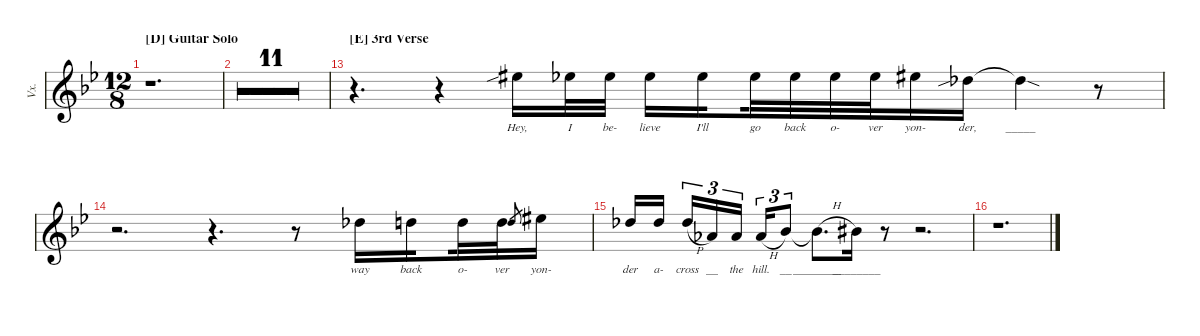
\hideDynamics
\bracketExtendMode groupsimilarinstruments
\otherSystemsTrackNameOrientation horizontal
\track ("Vocal" "Vx.") {multiBarRest instrument flute}
\staff {score}
\tuning (Eb4 Bb3 Gb3 Db3 Ab2 Eb2)
\displaytranspose 12
\ts (12 8)
\section ("D" "Guitar Solo")
\tempo (84 hide)
\clef g2
\scale
0.469665
\ks bb
r.1{d dy mp beam Down} |
\scale 0
r.1{d beam Down} |
\scale
0.530715 r.1{d txt "but I still got my guitar ..." beam Down} |
\scale 0
r.1{d beam Down} |
\scale 0
r.1{d beam Down} |
\scale 0
r.1{d beam Down} |
\scale 0
r.1{d beam Down} |
\scale 0
r.1{d beam Down} |
\scale 0
r.1{d beam Down} |
\scale 0
r.1{d beam Down} |
\scale 0
r.1{d beam Down} |
\scale 0
r.1{d beam Down} |
\section ("E" "3rd Verse")
r.4{d beam Down} r.4{beam Down} 2.1{sib acc #}.16{lyrics (0 "Hey,") lyrics (1 "") lyrics (2 "") lyrics (3 "") lyrics (4 "") beam Down} 0.1{acc forcenatural}.32{lyrics (0 "I") lyrics (1 "") lyrics (2 "") lyrics (3 "") lyrics (4 "") beam Down} 0.1{acc forcenatural}.32{lyrics (0 "be-") lyrics (1 "") lyrics (2 "") lyrics (3 "") lyrics (4 "") beam Down} 0.1{acc forcenatural}.16{lyrics (0 "lieve") lyrics (1 "") lyrics (2 "") lyrics (3 "") lyrics (4 "") beam Down} 0.1{acc forcenatural}.16{lyrics (0 "I'll") lyrics (1 "") lyrics (2 "") lyrics (3 "") lyrics (4 "") beam Down beam splitsecondary} 0.1{acc forcenatural}.32{lyrics (0 "go") lyrics (1 "") lyrics (2 "") lyrics (3 "") lyrics (4 "") beam Down} 0.1{acc forcenatural}.32{lyrics (0 "back") lyrics (1 "") lyrics (2 "") lyrics (3 "") lyrics (4 "") beam Down} 0.1{acc forcenatural}.32{lyrics (0 "o-") lyrics (1 "") lyrics (2 "") lyrics (3 "") lyrics (4 "") beam Down} 0.1{acc forcenatural}.32{lyrics (0 "ver") lyrics (1 "") lyrics (2 "") lyrics (3 "") lyrics (4 "") beam Down} 2.1{acc #}.16{lyrics (0 "yon-") lyrics (1 "") lyrics (2 "") lyrics (3 "") lyrics (4 "") beam Down} 3.2{sib acc forcenatural}.16{lyrics (0 "der,") lyrics (1 "") lyrics (2 "") lyrics (3 "") lyrics (4 "") beam Down} 3.2{sod t acc forcenatural}.4{lyrics (0 "_____") lyrics (1 "") lyrics (2 "") lyrics (3 "") lyrics (4 "") beam Down} r.8{beam Down} |
r.2{d beam Down} r.4{d beam Down} r.8{beam Down} 3.2{acc forcenatural}.16{lyrics (0 "way") lyrics (1 "") lyrics (2 "") lyrics (3 "") lyrics (4 "") beam Down} 4.2{acc #}.16{lyrics (0 "back") lyrics (1 "") lyrics (2 "") lyrics (3 "") lyrics (4 "") beam Down beam splitsecondary} 4.2{acc #}.32{lyrics (0 "o-") lyrics (1 "") lyrics (2 "") lyrics (3 "") lyrics (4 "") beam Down} 4.2{acc #}.32{lyrics (0 "ver") lyrics (1 "") lyrics (2 "") lyrics (3 "") lyrics (4 "") beam Down} 4.2{acc #}.8{gr beam Up} 2.1{acc #}.16{lyrics (0 "yon-") lyrics (1 "") lyrics (2 "") lyrics (3 "") lyrics (4 "") beam Down} |
3.2{acc forcenatural}.16{lyrics (0 "der") lyrics (1 "") lyrics (2 "") lyrics (3 "") lyrics (4 "") beam Up beam merge} 3.2{acc forcenatural}.16{lyrics (0 "a-") lyrics (1 "") lyrics (2 "") lyrics (3 "") lyrics (4 "") beam Up beam splitsecondary} 7.3{h acc forcenatural}.16{tu (3 2) lyrics (0 "cross") lyrics (1 "") lyrics (2 "") lyrics (3 "") lyrics (4 "") beam Up beam merge} 2.3{acc forcenatural}.16{tu (3 2) lyrics (0 "__") lyrics (1 "") lyrics (2 "") lyrics (3 "") lyrics (4 "") beam Up beam merge} 2.3{acc forcenatural}.16{tu (3 2) lyrics (0 "the") lyrics (1 "") lyrics (2 "") lyrics (3 "") lyrics (4 "") beam Up beam splitsecondary} 2.3{h acc forcenatural}.16{tu (3 2) lyrics (0 "hill.") lyrics (1 "") lyrics (2 "") lyrics (3 "") lyrics (4 "") beam Up beam merge} 4.3{acc forcenatural}.8{tu (3 2) lyrics (0 "__") lyrics (1 "") lyrics (2 "") lyrics (3 "") lyrics (4 "") beam Up} 4.3{h t acc forcenatural}.8{d lyrics (0 "________") lyrics (1 "") lyrics (2 "") lyrics (3 "") lyrics (4 "") beam Down} 6.3{acc #}.16{lyrics (0 "________") lyrics (1 "") lyrics (2 "") lyrics (3 "") lyrics (4 "") beam Down} r.8{beam Down} r.2{d beam Down} |
r.1{d beam Down}
